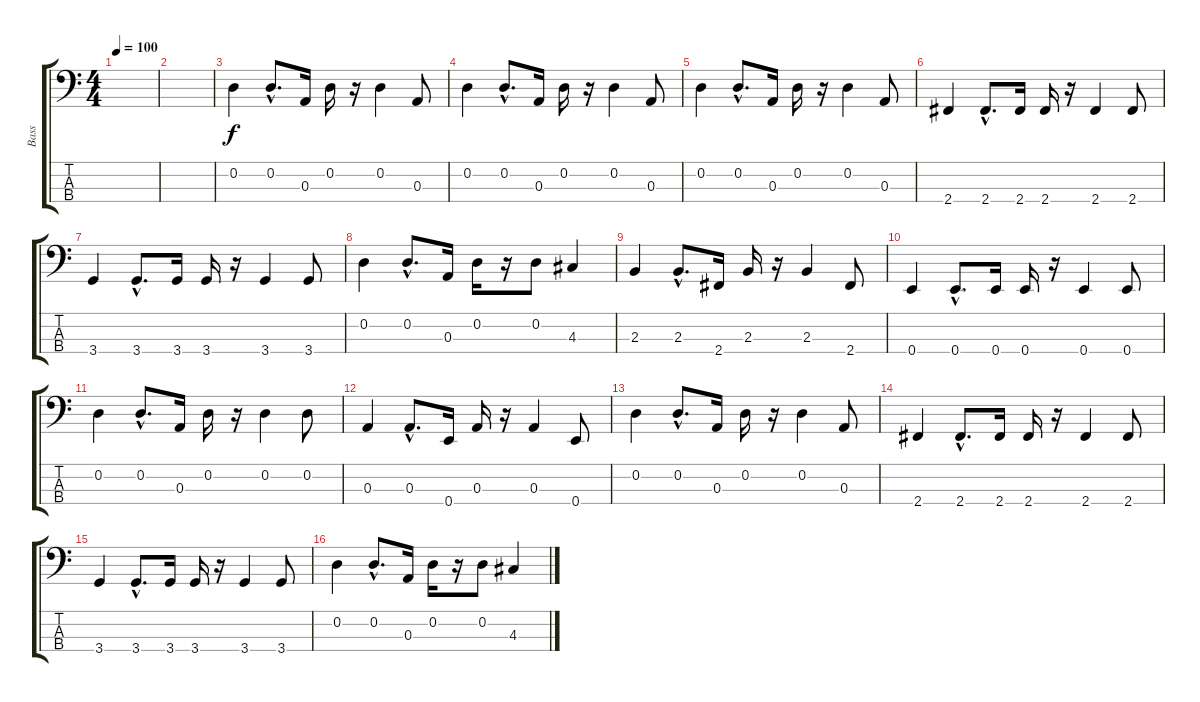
\track ("Bass" "Bass") {instrument electricbassfinger}
\staff {score tabs}
\tuning (G2 D2 A1 E1) {hide}
\ts (4 4)
\tempo 100
\clef f4
\ks c
|
|
0.2.4 0.2{hac}.8{d} 0.3.16 0.2.16 r.16 0.2.4 0.3.8 |
0.2.4 0.2{hac}.8{d} 0.3.16 0.2.16 r.16 0.2.4 0.3.8 |
0.2.4 0.2{hac}.8{d} 0.3.16 0.2.16 r.16 0.2.4 0.3.8 |
2.4.4 2.4{hac}.8{d} 2.4.16 2.4.16 r.16 2.4.4 2.4.8 |
3.4.4 3.4{hac}.8{d} 3.4.16 3.4.16 r.16 3.4.4 3.4.8 |
0.2.4 0.2{hac}.8{d} 0.3.16 0.2.16 r.16 0.2.8 4.3.4 |
2.3.4 2.3{hac}.8{d} 2.4.16 2.3.16 r.16 2.3.4 2.4.8 |
0.4.4 0.4{hac}.8{d} 0.4.16 0.4.16 r.16 0.4.4 0.4.8 |
0.2.4 0.2{hac}.8{d} 0.3.16 0.2.16 r.16 0.2.4 0.2.8 |
0.3.4 0.3{hac}.8{d} 0.4.16 0.3.16 r.16 0.3.4 0.4.8 |
0.2.4 0.2{hac}.8{d} 0.3.16 0.2.16 r.16 0.2.4 0.3.8 |
2.4.4 2.4{hac}.8{d} 2.4.16 2.4.16 r.16 2.4.4 2.4.8 |
3.4.4 3.4{hac}.8{d} 3.4.16 3.4.16 r.16 3.4.4 3.4.8 |
0.2.4 0.2{hac}.8{d} 0.3.16 0.2.16 r.16 0.2.8 4.3.4
